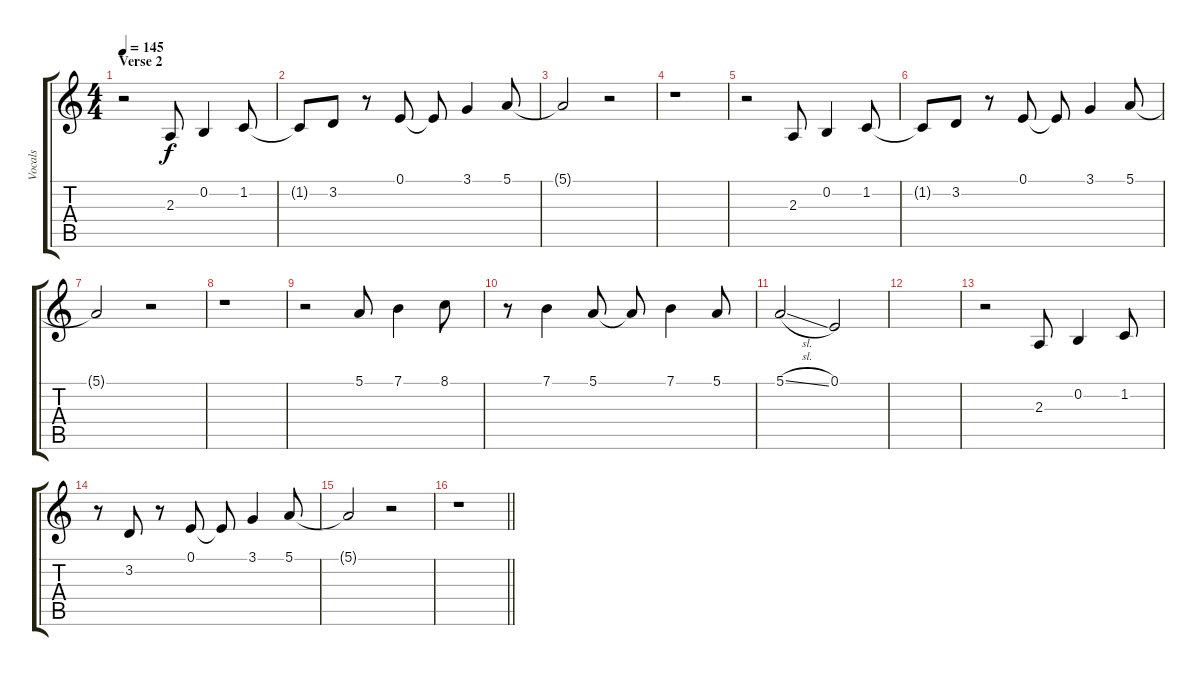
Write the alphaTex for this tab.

\track ("Vocals" "Vocals") {instrument altosax}
\staff {score tabs}
\tuning (E4 B3 G3 D3 A2 E2) {hide}
\ts (4 4)
\section ("" "Verse 2")
\tempo 145
\clef g2
\ks c
r.2{dy f} 2.3.8 0.2.4 1.2.8 |
1.2{t}.8 3.2.8 r.8 0.1.8 0.1{t}.8 3.1.4 5.1.8 |
5.1{t}.2 r.2 |
r.1 |
r.2 2.3.8 0.2.4 1.2.8 |
1.2{t}.8 3.2.8 r.8 0.1.8 0.1{t}.8 3.1.4 5.1.8 |
5.1{t}.2 r.2 |
r.1 |
r.2 5.1.8 7.1.4 8.1.8 |
r.8 7.1.4 5.1.8 5.1{t}.8 7.1.4 5.1.8 |
5.1{sl}.2 0.1.2 |
|
r.2 2.3.8 0.2.4 1.2.8 |
r.8 3.2.8 r.8 0.1.8 0.1{t}.8 3.1.4 5.1.8 |
5.1{t}.2 r.2 |
\barLineRight lightlight
r.1
